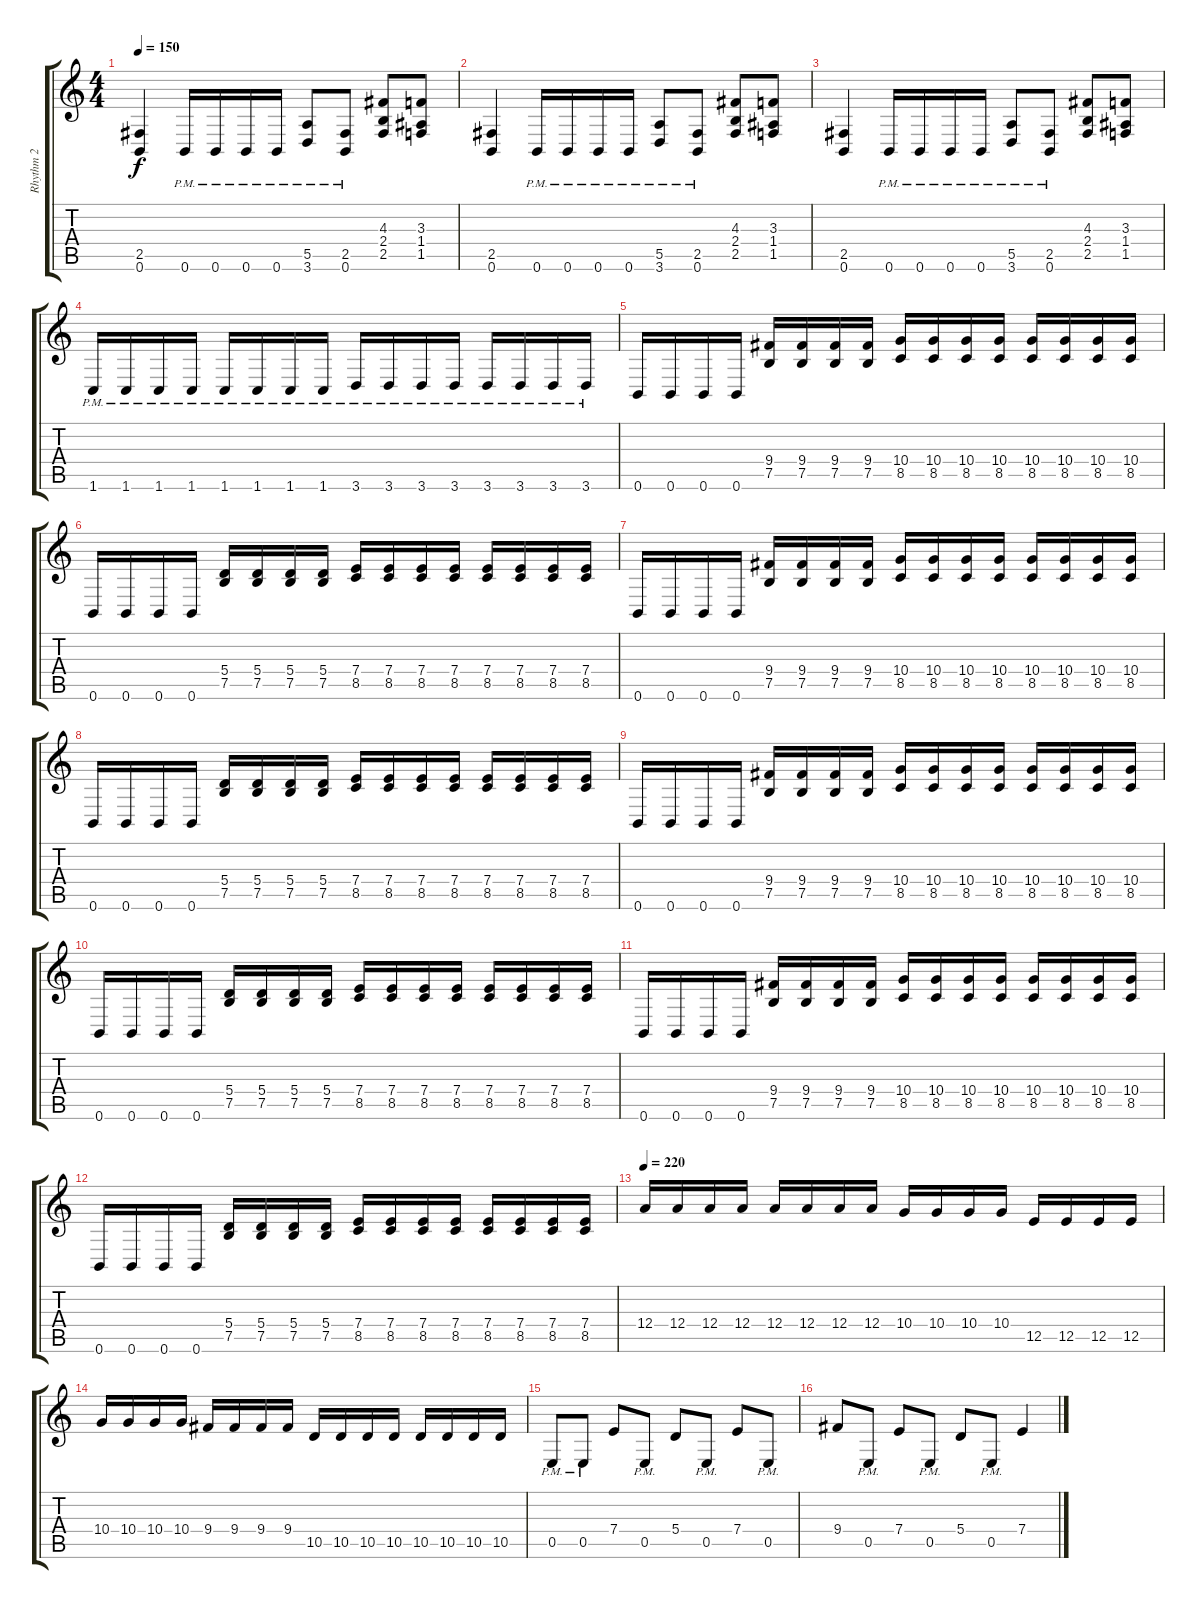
\track ("Rhythm 2" "Rhythm 2") {instrument distortionguitar}
\staff {score tabs}
\tuning (B3 Gb3 D3 A2 E2 B1) {hide}
\ts (4 4)
\tempo 150
\clef g2
\ks c
(2.5 0.6).4{dy f} 0.6{pm}.16 0.6{pm}.16 0.6{pm}.16 0.6{pm}.16 (5.5{pm} 3.6{pm}).8 (2.5{pm} 0.6{pm}).8 (4.3 2.4 2.5).8 (3.3 1.4 1.5).8 |
(2.5 0.6).4 0.6{pm}.16 0.6{pm}.16 0.6{pm}.16 0.6{pm}.16 (5.5{pm} 3.6{pm}).8 (2.5{pm} 0.6{pm}).8 (4.3 2.4 2.5).8 (3.3 1.4 1.5).8 |
(2.5 0.6).4 0.6{pm}.16 0.6{pm}.16 0.6{pm}.16 0.6{pm}.16 (5.5{pm} 3.6{pm}).8 (2.5{pm} 0.6{pm}).8 (4.3 2.4 2.5).8 (3.3 1.4 1.5).8 |
1.6{pm}.16 1.6{pm}.16 1.6{pm}.16 1.6{pm}.16 1.6{pm}.16 1.6{pm}.16 1.6{pm}.16 1.6{pm}.16 3.6{pm}.16 3.6{pm}.16 3.6{pm}.16 3.6{pm}.16 3.6{pm}.16 3.6{pm}.16 3.6{pm}.16 3.6{pm}.16 |
0.6.16 0.6.16 0.6.16 0.6.16 (9.4 7.5).16 (9.4 7.5).16 (9.4 7.5).16 (9.4 7.5).16 (10.4 8.5).16 (10.4 8.5).16 (10.4 8.5).16 (10.4 8.5).16 (10.4 8.5).16 (10.4 8.5).16 (10.4 8.5).16 (10.4 8.5).16 |
0.6.16 0.6.16 0.6.16 0.6.16 (5.4 7.5).16 (5.4 7.5).16 (5.4 7.5).16 (5.4 7.5).16 (7.4 8.5).16 (7.4 8.5).16 (7.4 8.5).16 (7.4 8.5).16 (7.4 8.5).16 (7.4 8.5).16 (7.4 8.5).16 (7.4 8.5).16 |
0.6.16 0.6.16 0.6.16 0.6.16 (9.4 7.5).16 (9.4 7.5).16 (9.4 7.5).16 (9.4 7.5).16 (10.4 8.5).16 (10.4 8.5).16 (10.4 8.5).16 (10.4 8.5).16 (10.4 8.5).16 (10.4 8.5).16 (10.4 8.5).16 (10.4 8.5).16 |
0.6.16 0.6.16 0.6.16 0.6.16 (5.4 7.5).16 (5.4 7.5).16 (5.4 7.5).16 (5.4 7.5).16 (7.4 8.5).16 (7.4 8.5).16 (7.4 8.5).16 (7.4 8.5).16 (7.4 8.5).16 (7.4 8.5).16 (7.4 8.5).16 (7.4 8.5).16 |
0.6.16 0.6.16 0.6.16 0.6.16 (9.4 7.5).16 (9.4 7.5).16 (9.4 7.5).16 (9.4 7.5).16 (10.4 8.5).16 (10.4 8.5).16 (10.4 8.5).16 (10.4 8.5).16 (10.4 8.5).16 (10.4 8.5).16 (10.4 8.5).16 (10.4 8.5).16 |
0.6.16 0.6.16 0.6.16 0.6.16 (5.4 7.5).16 (5.4 7.5).16 (5.4 7.5).16 (5.4 7.5).16 (7.4 8.5).16 (7.4 8.5).16 (7.4 8.5).16 (7.4 8.5).16 (7.4 8.5).16 (7.4 8.5).16 (7.4 8.5).16 (7.4 8.5).16 |
0.6.16 0.6.16 0.6.16 0.6.16 (9.4 7.5).16 (9.4 7.5).16 (9.4 7.5).16 (9.4 7.5).16 (10.4 8.5).16 (10.4 8.5).16 (10.4 8.5).16 (10.4 8.5).16 (10.4 8.5).16 (10.4 8.5).16 (10.4 8.5).16 (10.4 8.5).16 |
0.6.16 0.6.16 0.6.16 0.6.16 (5.4 7.5).16 (5.4 7.5).16 (5.4 7.5).16 (5.4 7.5).16 (7.4 8.5).16 (7.4 8.5).16 (7.4 8.5).16 (7.4 8.5).16 (7.4 8.5).16 (7.4 8.5).16 (7.4 8.5).16 (7.4 8.5).16 |
\tempo 220
12.4.16 12.4.16 12.4.16 12.4.16 12.4.16 12.4.16 12.4.16 12.4.16 10.4.16 10.4.16 10.4.16 10.4.16 12.5.16 12.5.16 12.5.16 12.5.16 |
10.4.16 10.4.16 10.4.16 10.4.16 9.4.16 9.4.16 9.4.16 9.4.16 10.5.16 10.5.16 10.5.16 10.5.16 10.5.16 10.5.16 10.5.16 10.5.16 |
0.5{pm}.8 0.5{pm}.8 7.4.8 0.5{pm}.8 5.4.8 0.5{pm}.8 7.4.8 0.5{pm}.8 |
9.4.8 0.5{pm}.8 7.4.8 0.5{pm}.8 5.4.8 0.5{pm}.8 7.4.4
